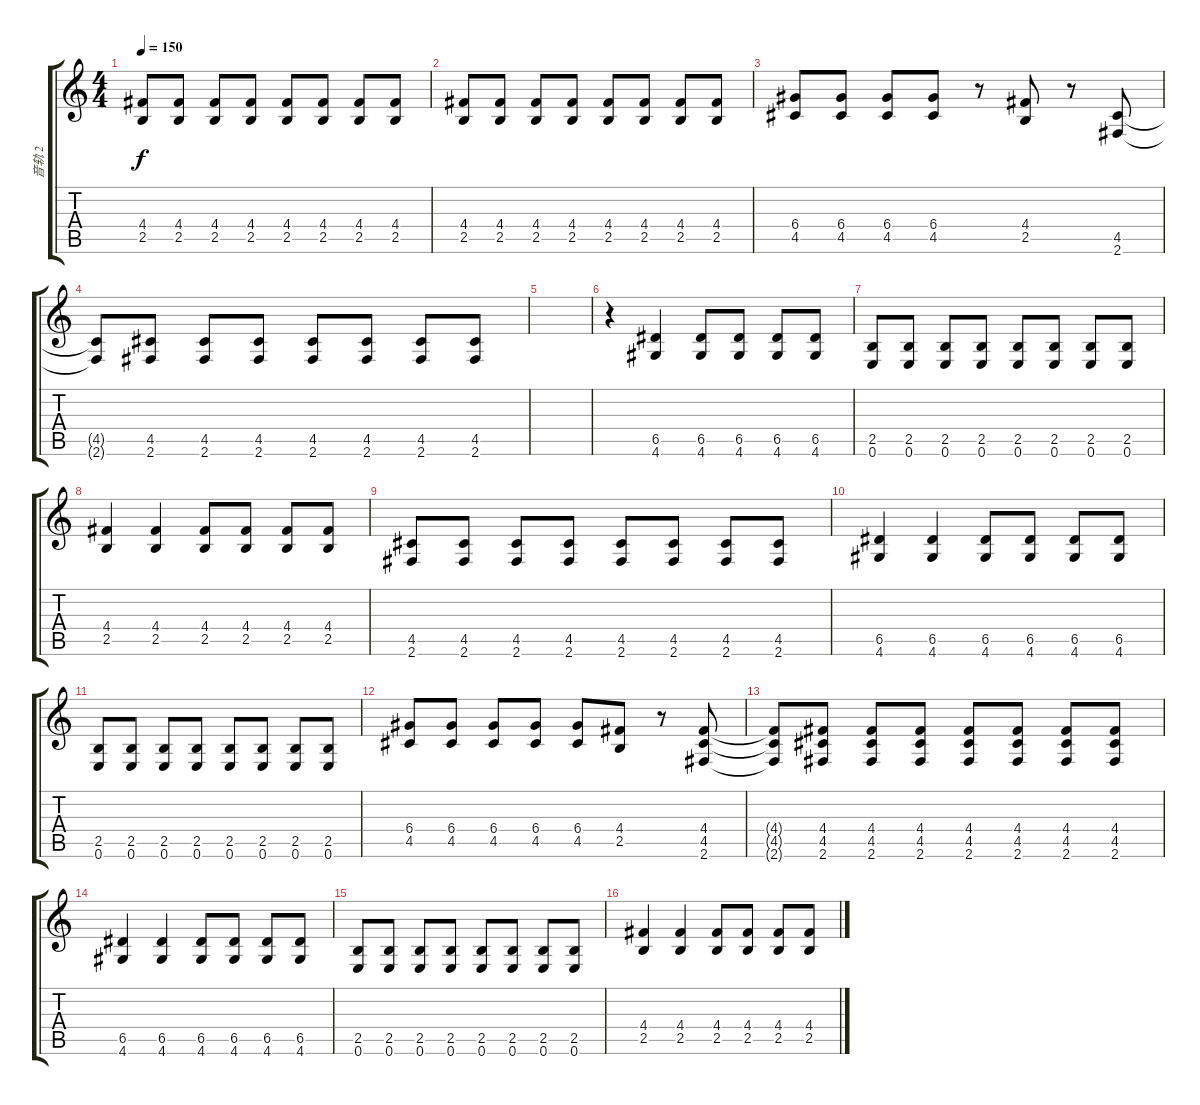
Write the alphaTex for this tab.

\track ("音轨 2" "音轨 2") {instrument distortionguitar}
\staff {score tabs}
\tuning (E4 B3 G3 D3 A2 E2) {hide}
\ts (4 4)
\tempo 150
\clef g2
\ks c
(4.4 2.5).8{dy f} (4.4 2.5).8 (4.4 2.5).8 (4.4 2.5).8 (4.4 2.5).8 (4.4 2.5).8 (4.4 2.5).8 (4.4 2.5).8 |
(4.4 2.5).8 (4.4 2.5).8 (4.4 2.5).8 (4.4 2.5).8 (4.4 2.5).8 (4.4 2.5).8 (4.4 2.5).8 (4.4 2.5).8 |
(6.4 4.5).8 (6.4 4.5).8 (6.4 4.5).8 (6.4 4.5).8 r.8 (4.4 2.5).8 r.8 (4.5 2.6).8 |
(4.5{t} 2.6{t}).8 (4.5 2.6).8 (4.5 2.6).8 (4.5 2.6).8 (4.5 2.6).8 (4.5 2.6).8 (4.5 2.6).8 (4.5 2.6).8 |
|
r.4 (6.5 4.6).4 (6.5 4.6).8 (6.5 4.6).8 (6.5 4.6).8 (6.5 4.6).8 |
(2.5 0.6).8 (2.5 0.6).8 (2.5 0.6).8 (2.5 0.6).8 (2.5 0.6).8 (2.5 0.6).8 (2.5 0.6).8 (2.5 0.6).8 |
(4.4 2.5).4 (4.4 2.5).4 (4.4 2.5).8 (4.4 2.5).8 (4.4 2.5).8 (4.4 2.5).8 |
(4.5 2.6).8 (4.5 2.6).8 (4.5 2.6).8 (4.5 2.6).8 (4.5 2.6).8 (4.5 2.6).8 (4.5 2.6).8 (4.5 2.6).8 |
(6.5 4.6).4 (6.5 4.6).4 (6.5 4.6).8 (6.5 4.6).8 (6.5 4.6).8 (6.5 4.6).8 |
(2.5 0.6).8 (2.5 0.6).8 (2.5 0.6).8 (2.5 0.6).8 (2.5 0.6).8 (2.5 0.6).8 (2.5 0.6).8 (2.5 0.6).8 |
(6.4 4.5).8 (6.4 4.5).8 (6.4 4.5).8 (6.4 4.5).8 (6.4 4.5).8 (4.4 2.5).8 r.8 (4.4 4.5 2.6).8 |
(4.4{t} 4.5{t} 2.6{t}).8 (4.4 4.5 2.6).8 (4.4 4.5 2.6).8 (4.4 4.5 2.6).8 (4.4 4.5 2.6).8 (4.4 4.5 2.6).8 (4.4 4.5 2.6).8 (4.4 4.5 2.6).8 |
(6.5 4.6).4 (6.5 4.6).4 (6.5 4.6).8 (6.5 4.6).8 (6.5 4.6).8 (6.5 4.6).8 |
(2.5 0.6).8 (2.5 0.6).8 (2.5 0.6).8 (2.5 0.6).8 (2.5 0.6).8 (2.5 0.6).8 (2.5 0.6).8 (2.5 0.6).8 |
(4.4 2.5).4 (4.4 2.5).4 (4.4 2.5).8 (4.4 2.5).8 (4.4 2.5).8 (4.4 2.5).8
